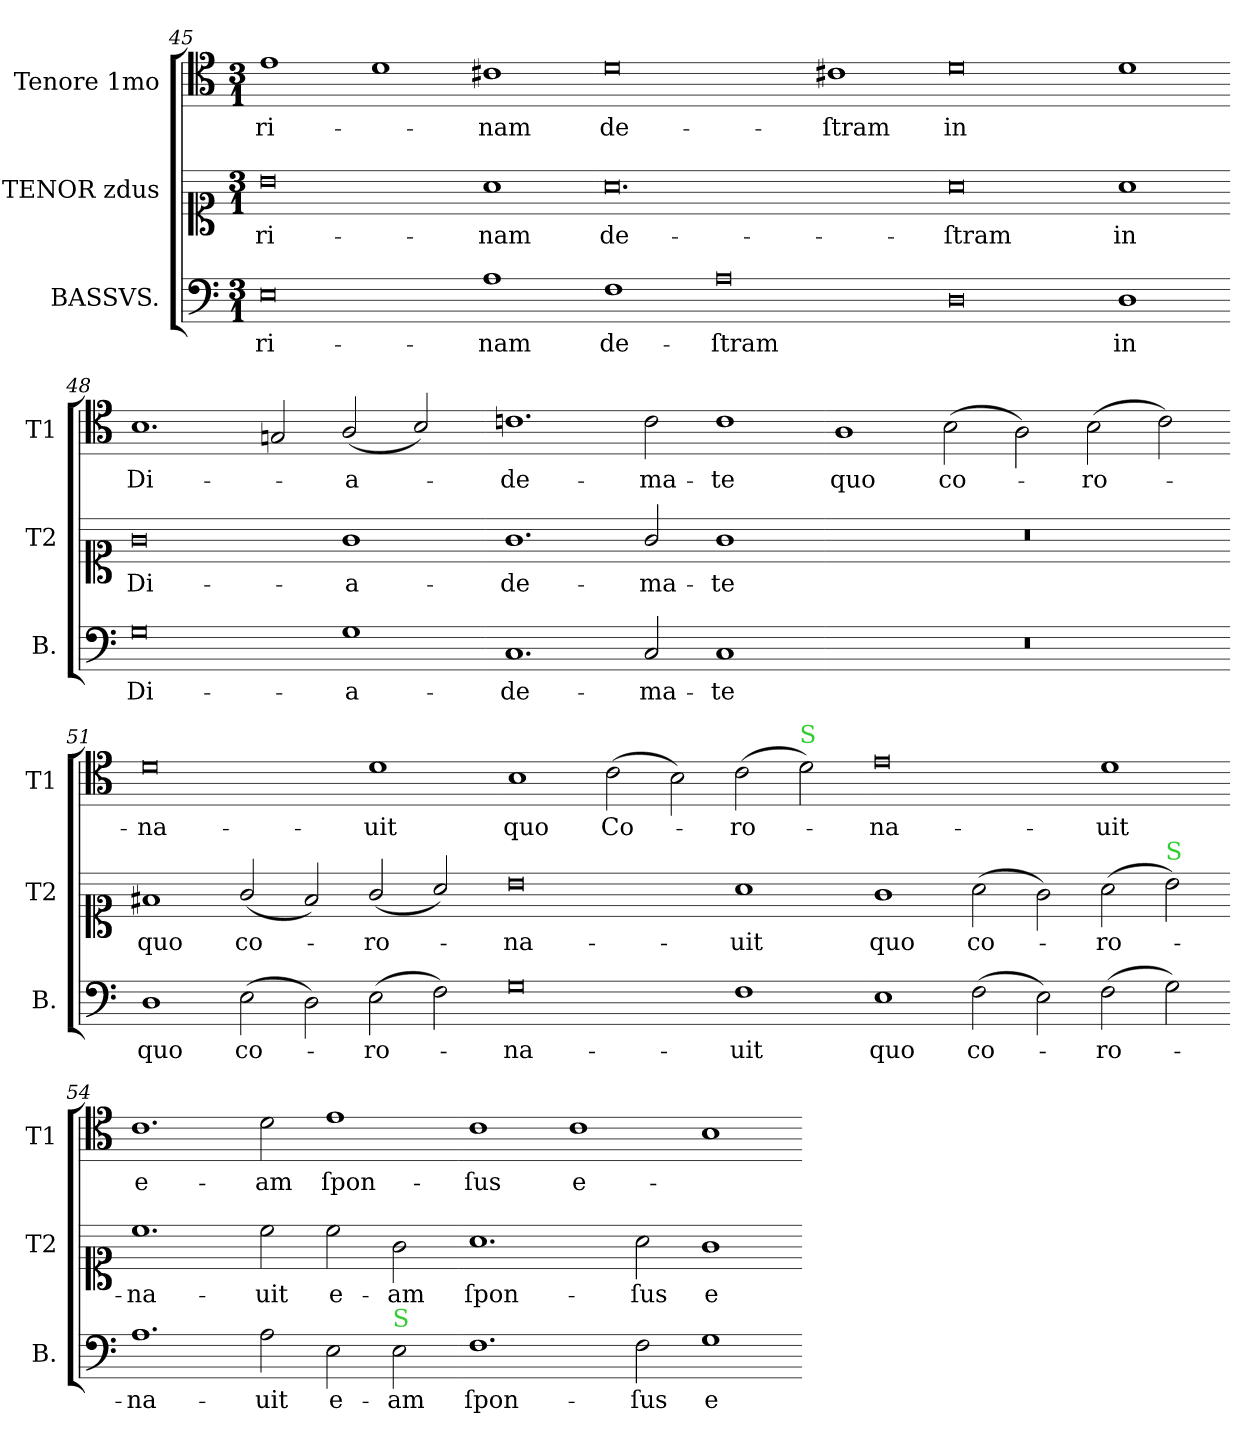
**kern	**text	**kern	**text	**kern	**text
*part3	*part3	*part2	*part2	*part1	*part1
*staff3	*staff3	*staff2	*staff2	*staff1	*staff1
*I"BASSVS.	*	*I"TENOR zdus	*	*I"Tenore 1mo	*
*I'B.	*	*I'T2	*	*I'T1	*
*clefF4	*	*clefC1	*	*clefC4	*
*k[]	*	*k[]	*	*k[]	*
*M3/1	*	*M3/1	*	*M3/1	*
=45	=45	=45	=45	=45	=45
0E\	-ri-	0b\	-ri-	1e\	-ri-
.	.	.	.	1d\	.
1A\	-nam	1a\	-nam	1c#X\	-nam
=46-	=46-	=46-	=46-	=46-	=46-
1F\	de-	0.a\	de-	0d\	de-
0A\	-ſtram	.	.	.	.
.	.	.	.	1c#X\	-ſtram
=47-	=47-	=47-	=47-	=47-	=47-
0D\	.	0a\	-ſtram	0d\	in
1D\	in	1a\	in	1d\	.
=48-	=48-	=48-	=48-	=48-	=48-
0G\	Di-	0g\	Di-	1.B\	Di-
.	.	.	.	2Gn/	.
1G\	-a-	1g\	-a-	(2A/	-a-
.	.	.	.	2B/)	.
=49-	=49-	=49-	=49-	=49-	=49-
1.C/	-de-	1.g\	-de-	1.cn\	-de-
2C/	-ma-	2g/	-ma-	2c\	-ma-
1C/	-te	1g\	-te	1c\	-te
=50-	=50-	=50-	=50-	=50-	=50-
0.r	.	0.r	.	1A\	quo
.	.	.	.	(2B\	co-
.	.	.	.	2A\)	.
.	.	.	.	(2B\	-ro-
.	.	.	.	2c\)	.
=51-	=51-	=51-	=51-	=51-	=51-
1D\	quo	1f#X/	quo	0d\	-na-
(2E\	co-	(2g/	co-	.	.
2D\)	.	2f#/)	.	.	.
(2E\	-ro-	(2g/	-ro-	1d\	-uit
2F\)	.	2a/)	.	.	.
=52-	=52-	=52-	=52-	=52-	=52-
0G\	-na-	0b\	-na-	1B\	quo
.	.	.	.	(2c\	Co-
.	.	.	.	2B\)	.
1F\	-uit	1a\	-uit	(2c\	-ro-
!	!	!	!	!LO:TX:a:color=limegreen:t=S	!
.	.	.	.	2d\)	.
=53-	=53-	=53-	=53-	=53-	=53-
!	!LO:LY:i	!	!LO:LY:i	!	!
1E\	quo	1g\	quo	0e\	-na-
!	!LO:LY:i	!	!LO:LY:i	!	!
(2F\	co-	(2a\	co-	.	.
2E\)	.	2g\)	.	.	.
!	!LO:LY:i	!	!LO:LY:i	!	!
(2F\	-ro-	(2a\	-ro-	1d\	-uit
!	!	!LO:TX:a:color=limegreen:t=S	!	!	!
2G\)	.	2b\)	.	.	.
=54-	=54-	=54-	=54-	=54-	=54-
!	!LO:LY:i	!	!LO:LY:i	!	!
1.A\	-na-	1.cc\	-na-	1.c\	e-
!	!LO:LY:i	!	!LO:LY:i	!	!
2A\	-uit	2cc\	-uit	2d\	-am
2E\	e-	2cc\	e-	1e\	ſpon-
!LO:TX:a:color=limegreen:t=S	!	!	!	!	!
2E\	-am	2g\	-am	.	.
=55-	=55-	=55-	=55-	=55-	=55-
1.F\	ſpon-	1.a\	ſpon-	1c\	-ſus
.	.	.	.	1c\	e-
2F\	-ſus	2a\	-ſus	.	.
1G\	e-	1g\	e-	1B\	.
=-	=-	=-	=-	=-	=-
*-	*-	*-	*-	*-	*-
